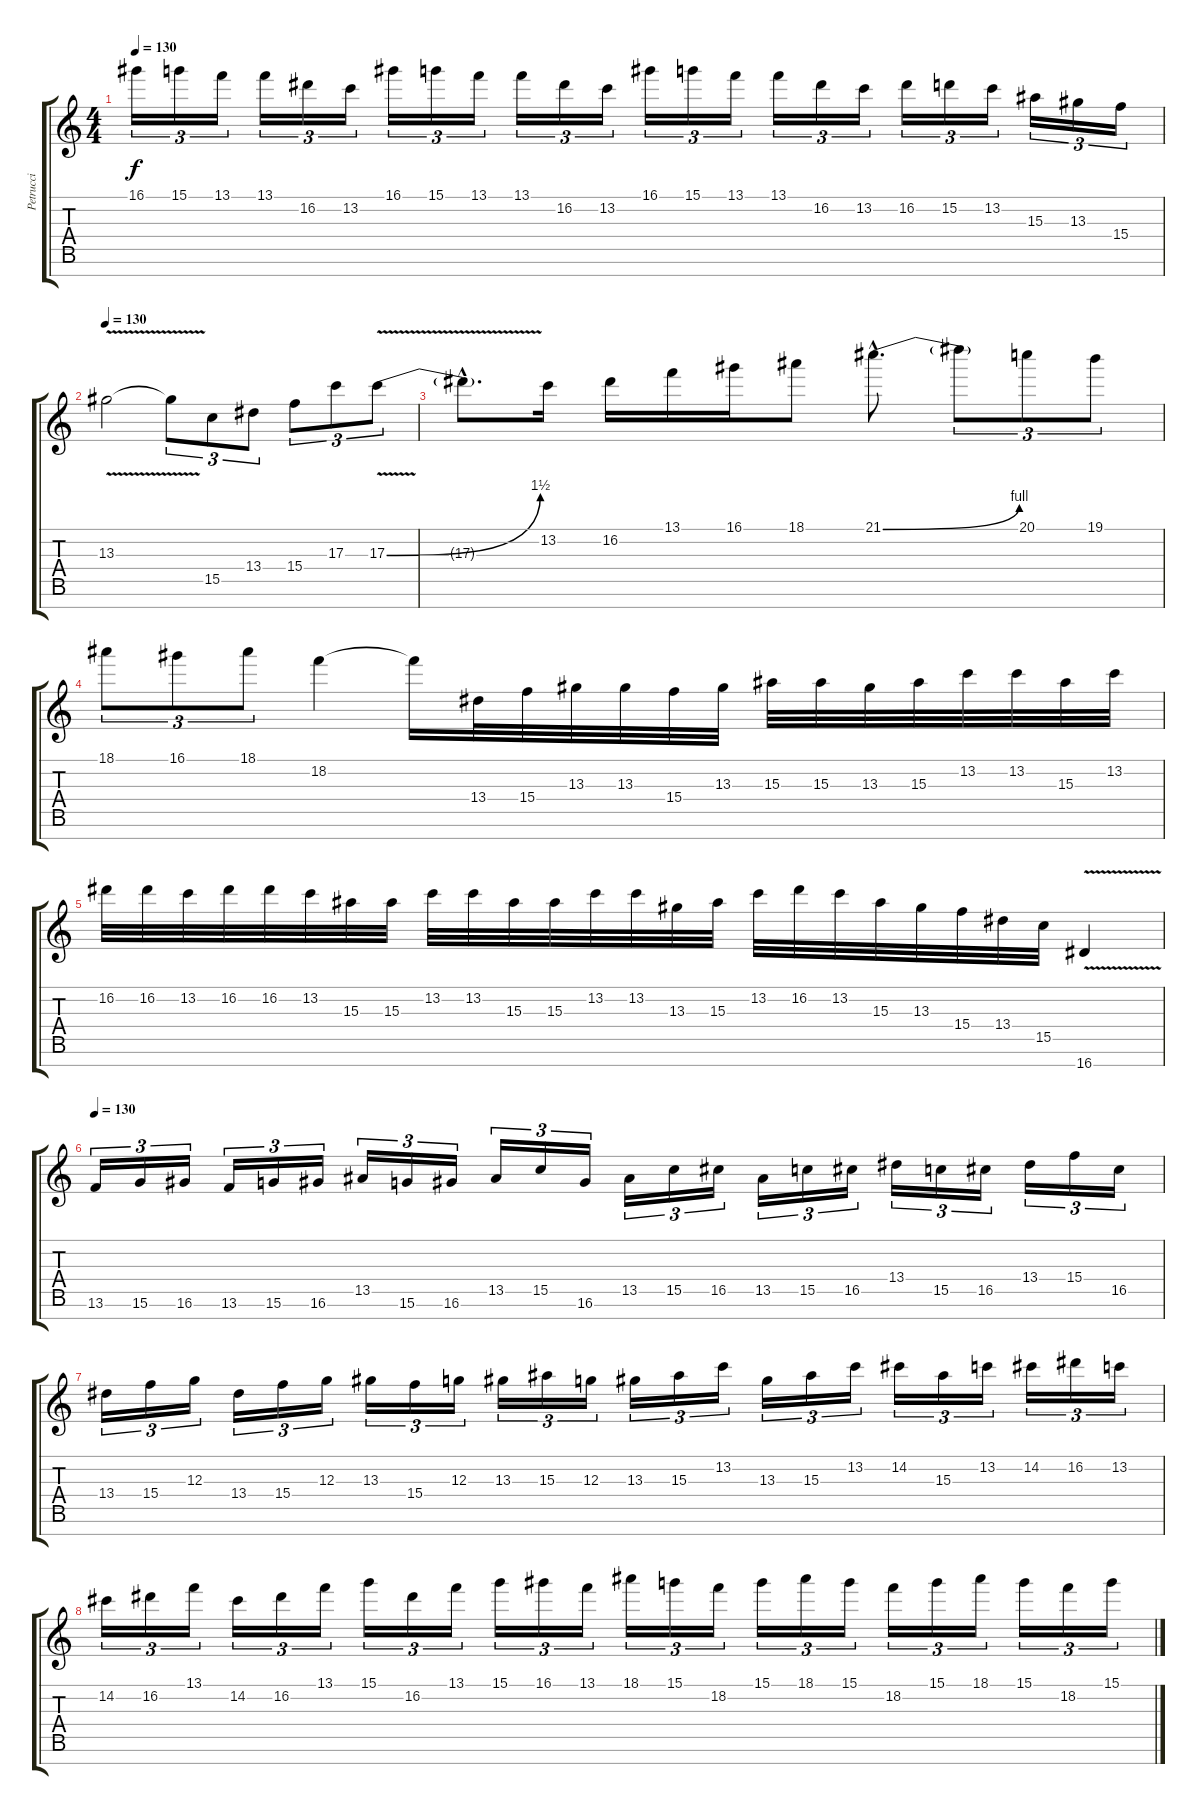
\track ("Petrucci" "Petrucci") {instrument distortionguitar}
\staff {score tabs}
\tuning (E4 B3 G3 D3 A2 E2 B1) {hide}
\ts (4 4)
\tempo 130
\clef g2
\ks c
16.1.16{tu (3 2) dy f} 15.1.16{tu (3 2)} 13.1.16{tu (3 2)} 13.1.16{tu (3 2)} 16.2.16{tu (3 2)} 13.2.16{tu (3 2)} 16.1.16{tu (3 2)} 15.1.16{tu (3 2)} 13.1.16{tu (3 2)} 13.1.16{tu (3 2)} 16.2.16{tu (3 2)} 13.2.16{tu (3 2)} 16.1.16{tu (3 2)} 15.1.16{tu (3 2)} 13.1.16{tu (3 2)} 13.1.16{tu (3 2)} 16.2.16{tu (3 2)} 13.2.16{tu (3 2)} 16.2.16{tu (3 2)} 15.2.16{tu (3 2)} 13.2.16{tu (3 2)} 15.3.16{tu (3 2)} 13.3.16{tu (3 2)} 15.4.16{tu (3 2)} |
\tempo 130
13.3{v}.2 13.3{t}.8{tu (3 2)} 15.5.8{tu (3 2)} 13.4.8{tu (3 2)} 15.4.8{tu (3 2)} 17.3.8{tu (3 2)} 17.3{be (bend 0 0 60 6) v}.8{tu (3 2)} |
17.3{hac t}.8{d} 13.2.16 16.2.16 13.1.16 16.1.16 18.1.8 21.1{be (bend 0 0 60 4) hac}.8{d} 21.1{t}.8{tu (3 2)} 20.1.8{tu (3 2)} 19.1.8{tu (3 2)} |
18.1.8{tu (3 2)} 16.1.8{tu (3 2)} 18.1.8{tu (3 2)} 18.2.4 18.2{t}.16 13.4.32 15.4.32 13.3.32 13.3.32 15.4.32 13.3.32 15.3.32 15.3.32 13.3.32 15.3.32 13.2.32 13.2.32 15.3.32 13.2.32 |
16.2.32 16.2.32 13.2.32 16.2.32 16.2.32 13.2.32 15.3.32 15.3.32 13.2.32 13.2.32 15.3.32 15.3.32 13.2.32 13.2.32 13.3.32 15.3.32 13.2.32 16.2.32 13.2.32 15.3.32 13.3.32 15.4.32 13.4.32 15.5.32 16.7{v}.4 |
\tempo 130
13.6.16{tu (3 2)} 15.6.16{tu (3 2)} 16.6.16{tu (3 2)} 13.6.16{tu (3 2)} 15.6.16{tu (3 2)} 16.6.16{tu (3 2)} 13.5.16{tu (3 2)} 15.6.16{tu (3 2)} 16.6.16{tu (3 2)} 13.5.16{tu (3 2)} 15.5.16{tu (3 2)} 16.6.16{tu (3 2)} 13.5.16{tu (3 2)} 15.5.16{tu (3 2)} 16.5.16{tu (3 2)} 13.5.16{tu (3 2)} 15.5.16{tu (3 2)} 16.5.16{tu (3 2)} 13.4.16{tu (3 2)} 15.5.16{tu (3 2)} 16.5.16{tu (3 2)} 13.4.16{tu (3 2)} 15.4.16{tu (3 2)} 16.5.16{tu (3 2)} |
13.4.16{tu (3 2)} 15.4.16{tu (3 2)} 12.3.16{tu (3 2)} 13.4.16{tu (3 2)} 15.4.16{tu (3 2)} 12.3.16{tu (3 2)} 13.3.16{tu (3 2)} 15.4.16{tu (3 2)} 12.3.16{tu (3 2)} 13.3.16{tu (3 2)} 15.3.16{tu (3 2)} 12.3.16{tu (3 2)} 13.3.16{tu (3 2)} 15.3.16{tu (3 2)} 13.2.16{tu (3 2)} 13.3.16{tu (3 2)} 15.3.16{tu (3 2)} 13.2.16{tu (3 2)} 14.2.16{tu (3 2)} 15.3.16{tu (3 2)} 13.2.16{tu (3 2)} 14.2.16{tu (3 2)} 16.2.16{tu (3 2)} 13.2.16{tu (3 2)} |
14.2.16{tu (3 2)} 16.2.16{tu (3 2)} 13.1.16{tu (3 2)} 14.2.16{tu (3 2)} 16.2.16{tu (3 2)} 13.1.16{tu (3 2)} 15.1.16{tu (3 2)} 16.2.16{tu (3 2)} 13.1.16{tu (3 2)} 15.1.16{tu (3 2)} 16.1.16{tu (3 2)} 13.1.16{tu (3 2)} 18.1.16{tu (3 2)} 15.1.16{tu (3 2)} 18.2.16{tu (3 2)} 15.1.16{tu (3 2)} 18.1.16{tu (3 2)} 15.1.16{tu (3 2)} 18.2.16{tu (3 2)} 15.1.16{tu (3 2)} 18.1.16{tu (3 2)} 15.1.16{tu (3 2)} 18.2.16{tu (3 2)} 15.1.16{tu (3 2)}
